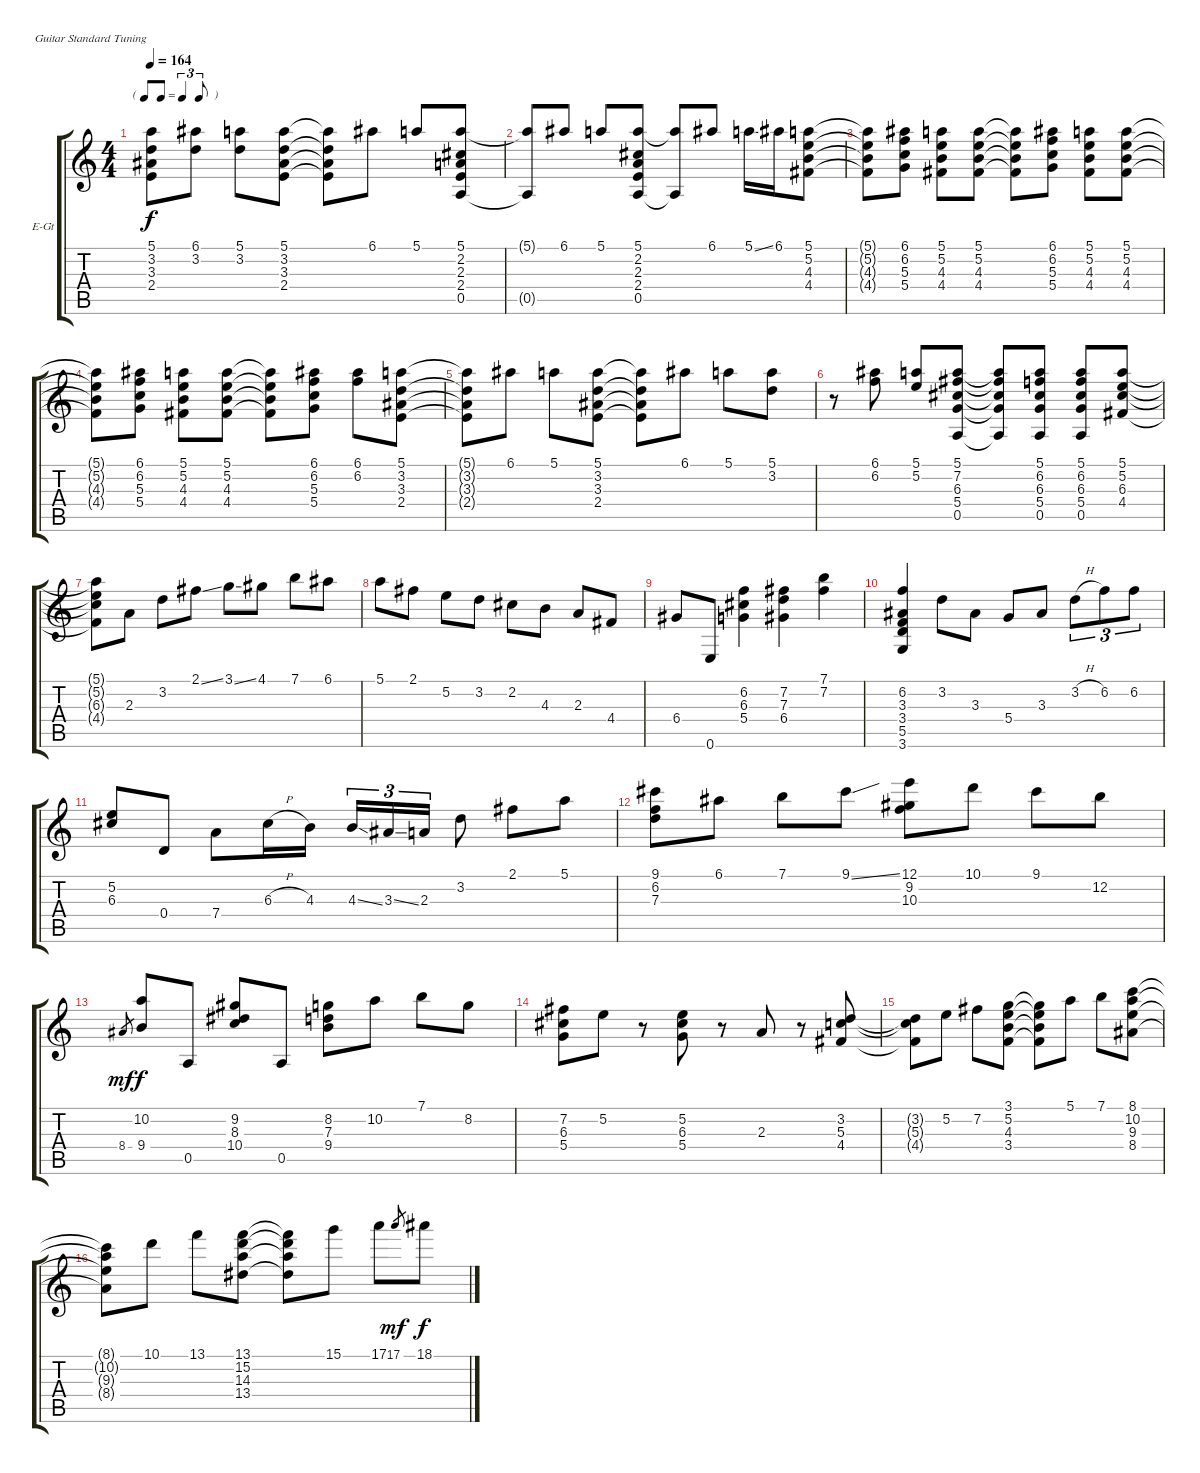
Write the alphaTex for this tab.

\bracketExtendMode groupsimilarinstruments
\firstSystemTrackNameOrientation horizontal
\otherSystemsTrackNameOrientation horizontal
\track ("Guitar" "E-Gt") {instrument electricguitarjazz}
\staff {score tabs}
\tuning (E4 B3 G3 D3 A2 E2)
\ts (4 4)
\tf triplet8th
\tempo 164
\clef g2
\ks c
(5.1{t} 3.2{t} 3.3{t} 2.4{t}).8{dy f} (6.1 3.2).8 (5.1 3.2).8 (5.1 3.2 3.3 2.4).8 (5.1{t} 3.2{t} 3.3{t} 2.4{t}).8 6.1.8 5.1.8 (5.1 2.2 2.3 2.4 0.5).8 |
(5.1{t} 0.5{t}).8 6.1.8 5.1.8 (5.1 2.2 2.3 2.4 0.5).8 (5.1{t} 0.5{t}).8 6.1.8 5.1{ss}.16 6.1.16 (5.1 5.2 4.3 4.4).8 |
(5.1{t} 5.2{t} 4.3{t} 4.4{t}).8 (6.1 6.2 5.3 5.4).8 (5.1 5.2 4.3 4.4).8 (5.1 5.2 4.3 4.4).8 (5.1{t} 5.2{t} 4.3{t} 4.4{t}).8 (6.1 6.2 5.3 5.4).8 (5.1 5.2 4.3 4.4).8 (5.1 5.2 4.3 4.4).8 |
(5.1{t} 5.2{t} 4.3{t} 4.4{t}).8 (6.1 6.2 5.3 5.4).8 (5.1 5.2 4.3 4.4).8 (5.1 5.2 4.3 4.4).8 (5.1{t} 5.2{t} 4.3{t} 4.4{t}).8 (6.1 6.2 5.3 5.4).8 (6.1 6.2).8 (5.1 3.2 3.3 2.4).8 |
(5.1{t} 3.2{t} 3.3{t} 2.4{t}).8 6.1.8 5.1.8 (5.1 3.2 3.3 2.4).8 (5.1{t} 3.2{t} 3.3{t} 2.4{t}).8 6.1.8 5.1.8 (5.1 3.2).8 |
r.8 (6.1 6.2).8 (5.1 5.2).8 (5.1 7.2 6.3 5.4 0.5).8 (5.1{t} 7.2{t} 6.3{t} 5.4{t} 0.5{t}).8 (5.1 6.2 6.3 5.4 0.5).8 (5.1 6.2 6.3 5.4 0.5).8 (5.1 5.2 6.3 4.4).8 |
(5.1{t} 5.2{t} 6.3{t} 4.4{t}).8 2.3.8 3.2.8 2.1{ss}.8 3.1{ss}.8 4.1.8 7.1.8 6.1.8 |
5.1.8 2.1.8 5.2.8 3.2.8 2.2.8 4.3.8 2.3.8 4.4.8 |
6.4.8 0.6.8 (6.2 6.3 5.4).4 (7.2 7.3 6.4).4 (7.1 7.2).4 |
(6.2 3.3 3.4 5.5 3.6).4 3.2.8 3.3.8 5.4.8 3.3.8 3.2{h}.8{tu (3 2)} 6.2.8{tu (3 2)} 6.2.8{tu (3 2)} |
(5.2 6.3).8 0.4.8 7.4.8 6.3{h}.16 4.3.16 4.3{ss}.16{tu (3 2)} 3.3{ss}.16{tu (3 2)} 2.3.16{tu (3 2)} 3.2.8 2.1.8 5.1.8 |
(9.1 6.2 7.3).8 6.1.8 7.1.8 9.1{ss}.8 (12.1 9.2 10.3).8 10.1.8 9.1.8 12.2.8 |
8.4.8{gr dy mf} (10.2 9.4).8{dy f} 0.5.8 (9.2 8.3 10.4).8 0.5.8 (8.2 7.3 9.4).8 10.2.8 7.1.8 8.2.8 |
(7.2 6.3 5.4).8 5.2.8 r.8 (5.2 6.3 5.4).8 r.8 2.3.8 r.8 (3.2 5.3 4.4).8 |
(3.2{t} 5.3{t} 4.4{t}).8 5.2.8 7.2.8 (3.1 5.2 4.3 3.4).8 (3.1{t} 5.2{t} 4.3{t} 3.4{t}).8 5.1.8 7.1.8 (8.1 10.2 9.3 8.4).8 |
(8.1{t} 10.2{t} 9.3{t} 8.4{t}).8 10.1.8 13.1.8 (13.1 15.2 14.3 13.4).8 (13.1{t} 15.2{t} 14.3{t} 13.4{t}).8 15.1.8 17.1.8 17.1.8{gr dy mf} 18.1.8{dy f}
